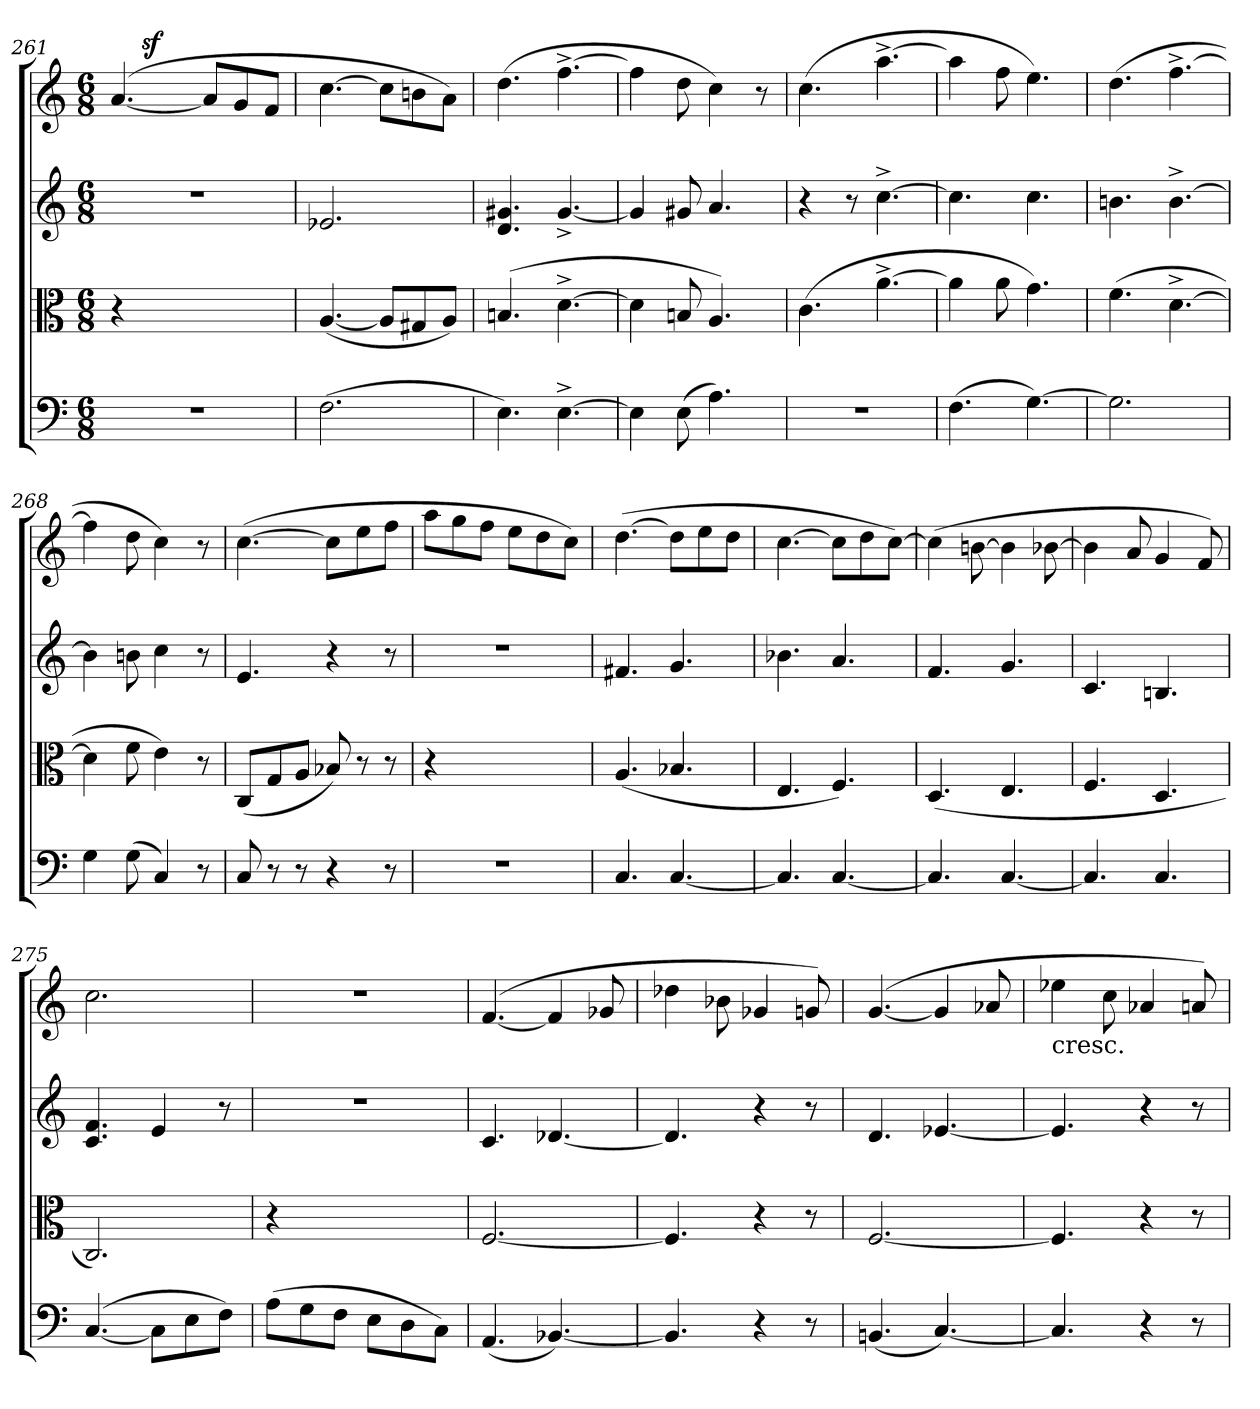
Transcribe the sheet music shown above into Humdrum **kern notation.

**kern	**kern	**kern	**kern	**dynam
*part4	*part3	*part2	*part1	*part1
*staff4	*staff3	*staff2	*staff1	*staff1
*clefF4	*clefC3	*clefG2	*clefG2	*
*M6/8	*M6/8	*M6/8	*M6/8	*
=261	=261	=261	=261	=261
*	*	*	*^	*
2.r	4r	2.r	(<[4.a/	8ryy	.
!	!	!	!	!	!LO:DY:a
.	.	.	.	2ryy	sf
.	2ryy	.	.	.	.
.	.	.	8a/L]	.	.
.	.	.	8g/	.	.
.	.	.	8f/J	8ryy	.
*	*	*	*v	*v	*
=262	=262	=262	=262	=262
(>2.F\	(<[4.A/	2.e-/	[4.cc\	.
.	8A/L]	.	8cc\L]	.
.	8G#/	.	8bn\	.
.	8A/J)	.	8a\J)	.
!!LO:LB:g=z
=263	=263	=263	=263	=263
4.E\)	(<4.Bn/	4.d/ 4.g#/	(>4.dd\	.
[4.E^>\	[4.d^>\	[4.g#^</	[4.ff^>\	.
=264	=264	=264	=264	=264
4E\]	4d\]	4g#/]	4ff\]	.
(>8E\	8Bn/	8g#/	8dd\	.
4.A\)	4.A/)	4.a/	4cc\)	.
.	.	.	8r	.
=265	=265	=265	=265	=265
2.r	(>4.c\	4r	(>4.cc\	.
.	.	8r	.	.
.	[4.a^>\	[4.cc^>\	[4.aa^>\	.
=266	=266	=266	=266	=266
(>4.F\	4a\]	4.cc\]	4aa\]	.
.	8a\	.	8ff\	.
[4.G\)	4.g\)	4.cc\	4.ee\)	.
=267	=267	=267	=267	=267
2.G\]	(>4.f\	4.bn\	(>4.dd\	.
.	[4.d^>\	[4.b^>\	[4.ff^>\	.
=268	=268	=268	=268	=268
4G\	4d\]	4b\]	4ff\]	.
(>8G\	8f\	8bn\	8dd\	.
4C/)	4e\)	4cc\	4cc\)	.
8r	8r	8r	8r	.
=269	=269	=269	=269	=269
8C/	(<8C/L	4.e/	(>[4.cc\	.
8r	8G/	.	.	.
8r	8A/J	.	.	.
4r	8B-/)	4r	8cc\L]	.
.	8r	.	8ee\	.
8r	8r	8r	8ff\J	.
=270	=270	=270	=270	=270
2.r	4r	2.r	8aa\L	.
.	.	.	8gg\	.
.	2ryy	.	8ff\J	.
.	.	.	8ee\L	.
.	.	.	8dd\	.
.	.	.	8cc\J)	.
=271	=271	=271	=271	=271
4.C/	(<4.A/	4.f#/	(>[4.dd\	.
[4.C/	4.B-/	4.g/	8dd\L]	.
.	.	.	8ee\	.
.	.	.	8dd\J	.
=272	=272	=272	=272	=272
4.C/]	4.E/	4.b-\	[4.cc\	.
[4.C/	4.F/)	4.a/	8cc\L]	.
.	.	.	8dd\	.
.	.	.	[8cc\J)	.
=273	=273	=273	=273	=273
4.C/]	(<4.D/	4.f/	(>4cc\]	.
.	.	.	[8bn\	.
[4.C/	4.E/	4.g/	4b\]	.
.	.	.	[8b-\	.
=274	=274	=274	=274	=274
4.C/]	4.F/	4.c/	4b-\]	.
.	.	.	8a/	.
4.C/	4.D/	4.Bn/	4g/	.
.	.	.	8f/)	.
=275	=275	=275	=275	=275
(<[4.C/	2.C/)	4.c/ 4.f/	2.cc\	.
8C\L]	.	4e/	.	.
8E\	.	.	.	.
8F\J)	.	8r	.	.
!!LO:LB:g=z
=276	=276	=276	=276	=276
(>8A\L	4r	2.r	2.r	.
8G\	.	.	.	.
8F\J	2ryy	.	.	.
8E\L	.	.	.	.
8D\	.	.	.	.
8C\J)	.	.	.	.
=277	=277	=277	=277	=277
(<4.AA/	[2.F/	4.c/	(<[4.f/	.
[4.BB-/)	.	[4.d-/	4f/]	.
.	.	.	8g-/	.
=278	=278	=278	=278	=278
4.BB-/]	4.F/]	4.d-/]	4dd-\	.
.	.	.	8b-\	.
4r	4r	4r	4g-/	.
8r	8r	8r	8gn/)	.
=279	=279	=279	=279	=279
(<4.BBn/	[2.F/	4.d/	(<[4.g/	.
[4.C/)	.	[4.e-/	4g/]	.
.	.	.	8a-/	.
=280	=280	=280	=280	=280
!	!	!	!LO:TX:b:t=cresc.	!
4.C/]	4.F/]	4.e-/]	4ee-\	.
.	.	.	8cc\	.
4r	4r	4r	4a-/	.
8r	8r	8r	8an/)	.
=	=	=	=	=
*-	*-	*-	*-	*-
